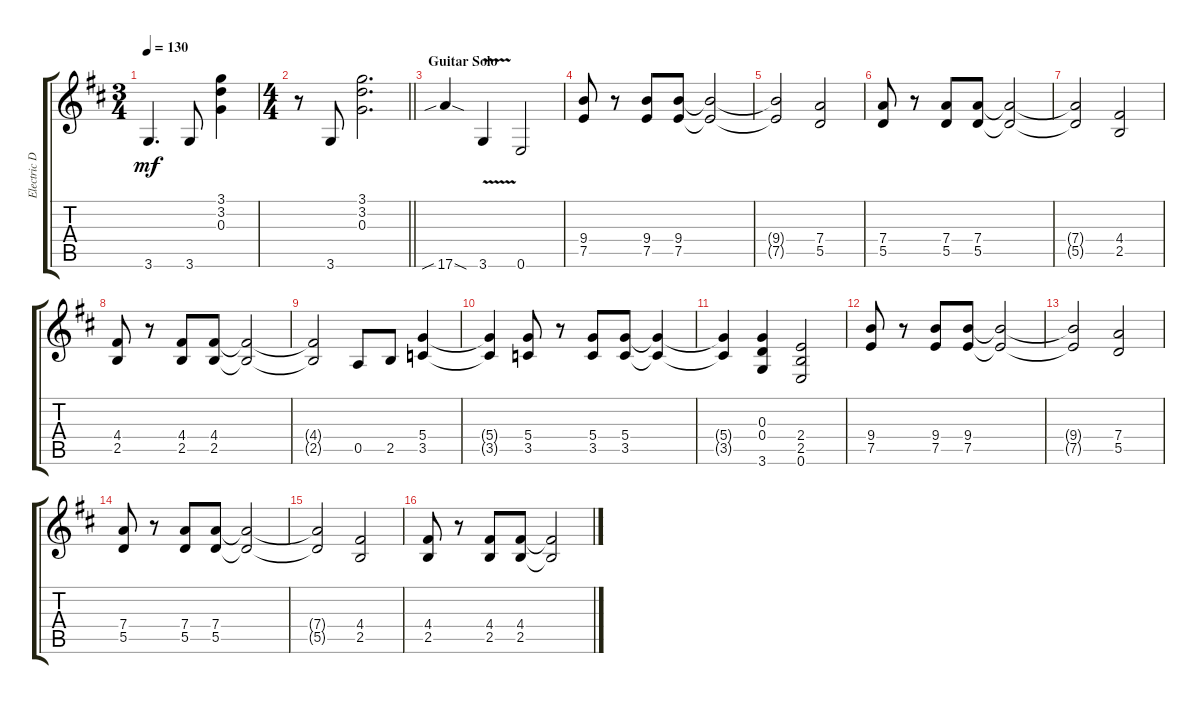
\track ("Electric Dist" "Electric D") {instrument distortionguitar}
\staff {score tabs}
\tuning (E4 B3 G3 D3 A2 E2) {hide}
\ts (3 4)
\tempo 130
\clef g2
\ks d
3.6.4{d dy mf} 3.6.8 (3.1 3.2 0.3).4 |
\ts (4 4)
\barLineRight lightlight
r.8 3.6.8 (3.1 3.2 0.3).2{d} |
\section ("" "Guitar Solo")
17.6{sib sod}.4 3.6{v}.4 0.6.2 |
(9.4 7.5).8 r.8 (9.4 7.5).8 (9.4 7.5).8 (9.4{t} 7.5{t}).2 |
(9.4{t} 7.5{t}).2 (7.4 5.5).2 |
(7.4 5.5).8 r.8 (7.4 5.5).8 (7.4 5.5).8 (7.4{t} 5.5{t}).2 |
(7.4{t} 5.5{t}).2 (4.4 2.5).2 |
(4.4 2.5).8 r.8 (4.4 2.5).8 (4.4 2.5).8 (4.4{t} 2.5{t}).2 |
(4.4{t} 2.5{t}).2 0.5.8 2.5.8 (5.4 3.5).4 |
(5.4{t} 3.5{t}).4 (5.4 3.5).8 r.8 (5.4 3.5).8 (5.4 3.5).8 (5.4{t} 3.5{t}).4 |
(5.4{t} 3.5{t}).4 (0.3 0.4 3.6).4 (2.4 2.5 0.6).2 |
(9.4 7.5).8 r.8 (9.4 7.5).8 (9.4 7.5).8 (9.4{t} 7.5{t}).2 |
(9.4{t} 7.5{t}).2 (7.4 5.5).2 |
(7.4 5.5).8 r.8 (7.4 5.5).8 (7.4 5.5).8 (7.4{t} 5.5{t}).2 |
(7.4{t} 5.5{t}).2 (4.4 2.5).2 |
(4.4 2.5).8 r.8 (4.4 2.5).8 (4.4 2.5).8 (4.4{t} 2.5{t}).2
